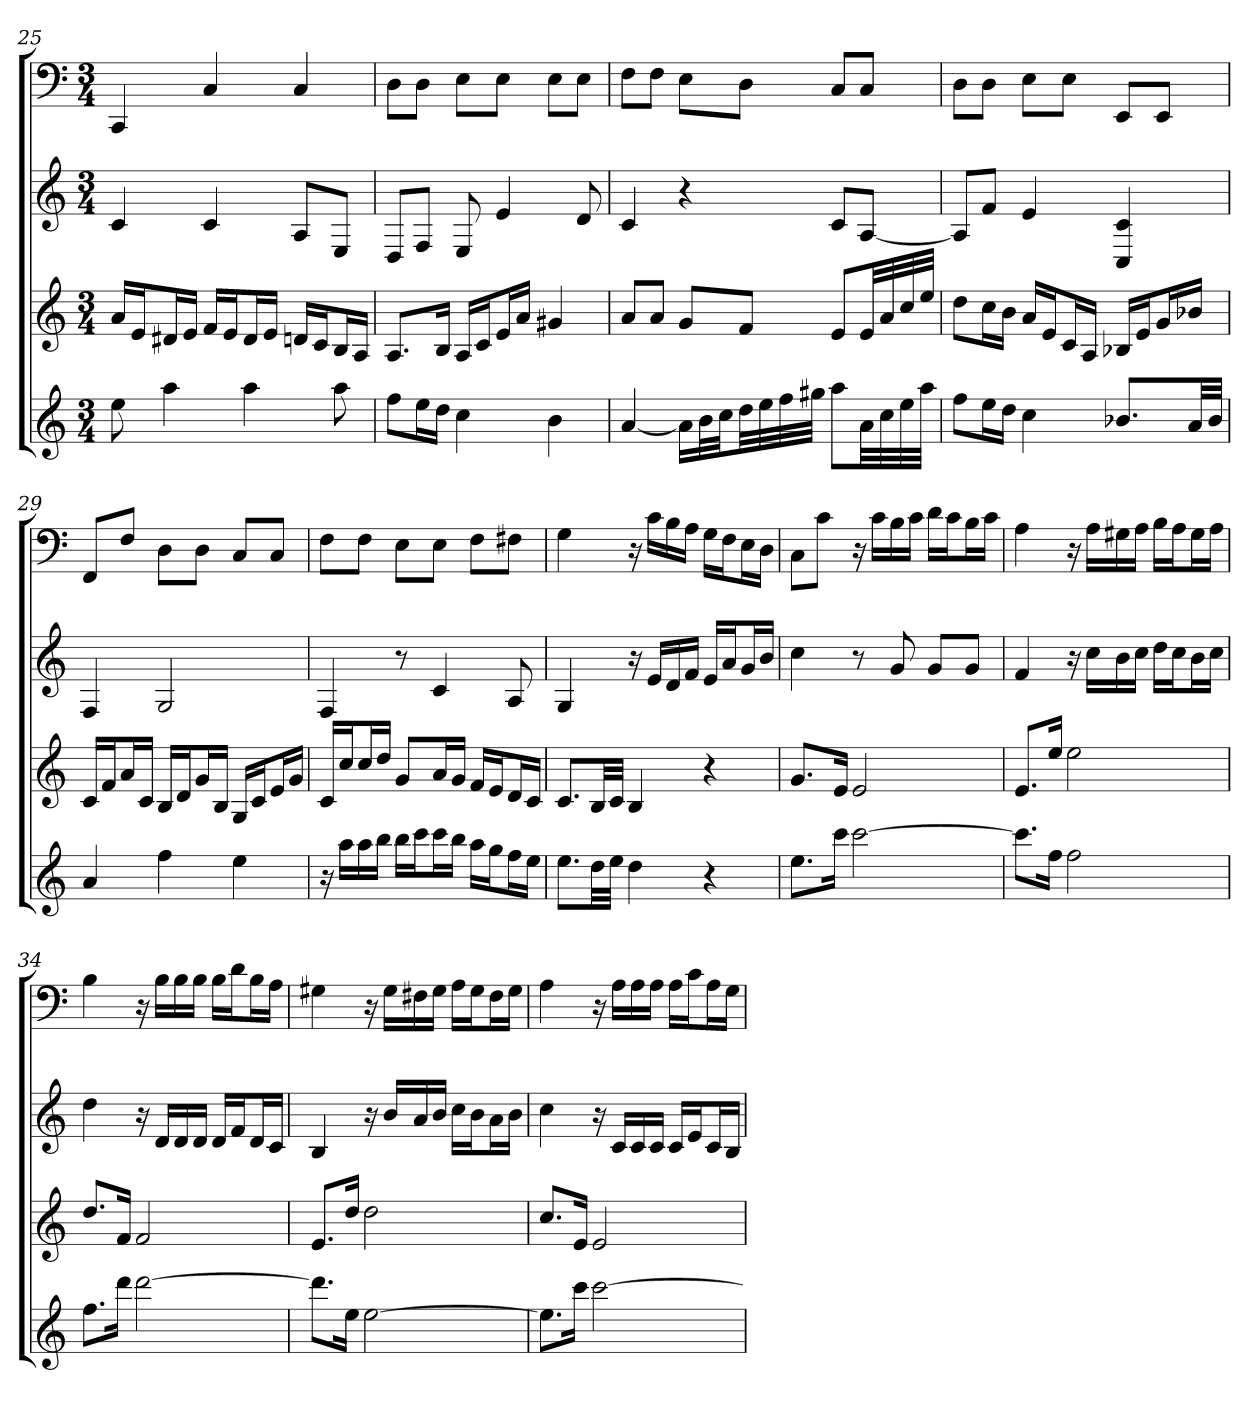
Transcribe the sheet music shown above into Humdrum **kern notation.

**kern	**kern	**kern	**kern
*part4	*part3	*part2	*part1
*staff4	*staff3	*staff2	*staff1
*k[]	*k[]	*k[]	*k[]
*C:	*C:	*C:	*C:
*M3/4	*M3/4	*M3/4	*M3/4
=25	=25	=25	=25
8ee	16aLL	4c	4CC
.	16eJ	.	.
4aa	16d#XL	.	.
.	16eJJ	.	.
.	16fLL	4c	4C
.	16eJ	.	.
4aa	16d#L	.	.
.	16eJJ	.	.
.	16dnLL	8AL	4C
.	16cJ	.	.
8aa	16BL	8EJ	.
.	16AJJ	.	.
=26	=26	=26	=26
8ffL	8.AL	8DL	8DL
16eeL	.	8FJ	8DJ
16ddJJ	16BJk	.	.
4cc	16ALL	8E	8EL
.	16cJ	.	.
.	16eL	4e	8EJ
.	16aJJ	.	.
4b	4g#X	.	8EL
.	.	8d	8EJ
=27	=27	=27	=27
[4a	8aL	4c	8FL
.	8aJ	.	8FJ
16aLL]	8gL	4r	8EL
32bL	.	.	.
32ccJJ	.	.	.
32ddLL	8fJ	.	8DJ
32ee	.	.	.
32ff	.	.	.
32gg#XJJJ	.	.	.
8aaL	8eL	8cL	8CL
32aLL	32eLL	[8AJ	8CJ
32cc	32a	.	.
32ee	32cc	.	.
32aaJJJ	32eeJJJ	.	.
=28	=28	=28	=28
8ffL	8ddL	8AL]	8DL
16eeL	16ccL	8fJ	8DJ
16ddJJ	16bJJ	.	.
4cc	16aLL	4e	8EL
.	16eJ	.	.
.	16cL	.	8EJ
.	16AJJ	.	.
8.b-XL	16B-XLL	4C 4c	8EEL
.	16eJ	.	.
.	16gL	.	8EEJ
32aLL	16b-XJJ	.	.
32b-JJJ	.	.	.
=29	=29	=29	=29
4a	16cLL	4F	8FFL
.	16fJ	.	.
.	16aL	.	8FJ
.	16cJJ	.	.
4ff	16BLL	2G	8DL
.	16dJ	.	.
.	16gL	.	8DJ
.	16BJJ	.	.
4ee	16GLL	.	8CL
.	16cJ	.	.
.	16eL	.	8CJ
.	16gJJ	.	.
=30	=30	=30	=30
16r	16cLL	4F	8FL
16aaLL	16ccJ	.	.
16aa	16ccL	.	8FJ
16bbJJ	16ddJJ	.	.
16bbLL	8gL	8r	8EL
16cccJ	.	.	.
16cccL	16aL	4c	8EJ
16bbJJ	16gJJ	.	.
16aaLL	16fLL	.	8FL
16ggJ	16eJ	.	.
16ffL	16dL	8A	8F#XJ
16eeJJ	16cJJ	.	.
=31	=31	=31	=31
8.eeL	8.cL	4G	4G
32ddLL	32BLL	.	.
32eeJJJ	32cJJJ	.	.
4dd	4B	16r	16r
.	.	16eLL	16cLL
.	.	16d	16B
.	.	16fJJ	16AJJ
4r	4r	16eLL	16GLL
.	.	16aJ	16FJ
.	.	16gL	16EL
.	.	16bJJ	16DJJ
=32	=32	=32	=32
8.eeL	8.gL	4cc	8CL
.	.	.	8cJ
16cccJk	16eJk	.	.
[2ccc	2e	8r	16r
.	.	.	16cLL
.	.	8g	16B
.	.	.	16cJJ
.	.	8gL	16dLL
.	.	.	16cJ
.	.	8gJ	16BL
.	.	.	16cJJ
=33	=33	=33	=33
8.cccL]	8.eL	4f	4A
16ffJk	16eeJk	.	.
2ff	2ee	16r	16r
.	.	16ccLL	16ALL
.	.	16b	16G#X
.	.	16ccJJ	16AJJ
.	.	16ddLL	16BLL
.	.	16ccJ	16AJ
.	.	16bL	16G#L
.	.	16ccJJ	16AJJ
=34	=34	=34	=34
8.ffL	8.ddL	4dd	4B
16dddJk	16fJk	.	.
[2ddd	2f	16r	16r
.	.	16dLL	16BLL
.	.	16d	16B
.	.	16dJJ	16BJJ
.	.	16dLL	16BLL
.	.	16fJ	16dJ
.	.	16dL	16BL
.	.	16cJJ	16AJJ
=35	=35	=35	=35
8.dddL]	8.eL	4B	4G#X
16eeJk	16ddJk	.	.
[2ee	2dd	16r	16r
.	.	16bLL	16G#LL
.	.	16a	16F#X
.	.	16bJJ	16G#JJ
.	.	16ccLL	16ALL
.	.	16bJ	16G#J
.	.	16aL	16F#L
.	.	16bJJ	16G#JJ
=36	=36	=36	=36
8.eeL]	8.ccL	4cc	4A
16cccJk	16eJk	.	.
[2ccc	2e	16r	16r
.	.	16cLL	16ALL
.	.	16c	16A
.	.	16cJJ	16AJJ
.	.	16cLL	16ALL
.	.	16eJ	16cJ
.	.	16cL	16AL
.	.	16BJJ	16GJJ
=	=	=	=
*-	*-	*-	*-
